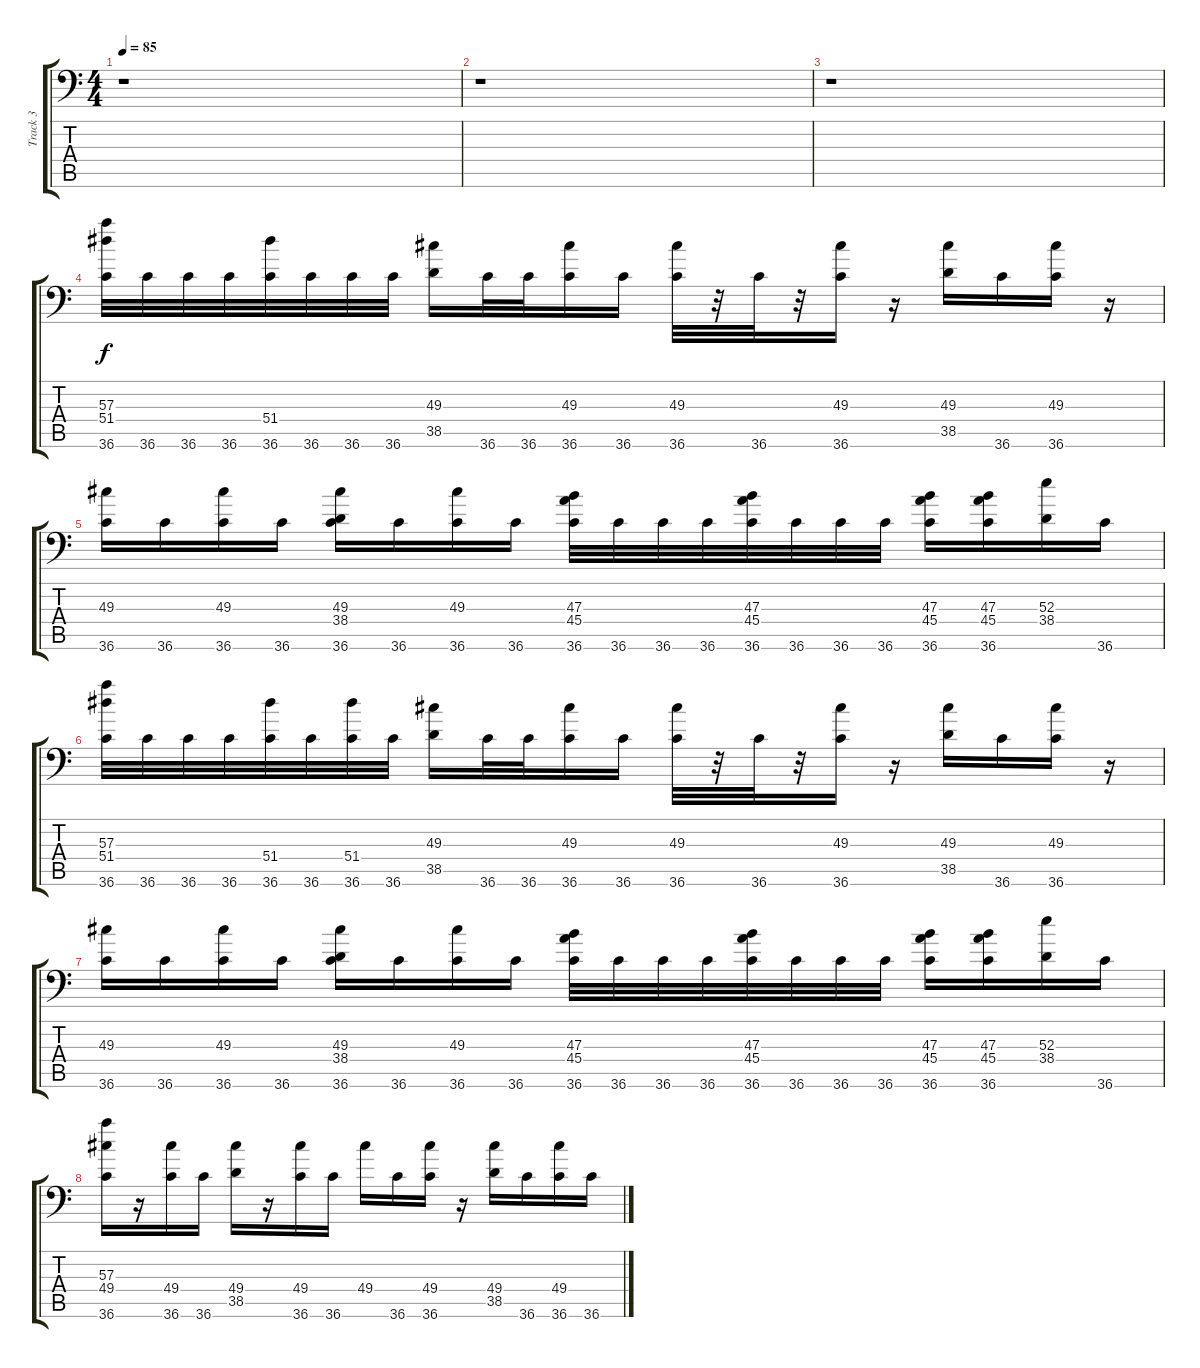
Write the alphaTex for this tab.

\track ("Track 3" "Track 3") {instrument acousticgrandpiano}
\staff {score tabs}
\tuning (C-1 C-1 C-1 C-1 C-1 C-1) {hide}
\ts (4 4)
\tempo 85
\clef f4
\ks c
r.1{dy f} |
r.1 |
r.1 |
(57.3 51.4 36.6).32 36.6.32 36.6.32 36.6.32 (51.4 36.6).32 36.6.32 36.6.32 36.6.32 (49.3 38.5).16 36.6.32 36.6.32 (49.3 36.6).16 36.6.16 (49.3 36.6).32 r.32 36.6.32 r.32 (49.3 36.6).16 r.16 (49.3 38.5).16 36.6.16 (49.3 36.6).16 r.16 |
(49.3 36.6).16 36.6.16 (49.3 36.6).16 36.6.16 (49.3 38.4 36.6).16 36.6.16 (49.3 36.6).16 36.6.16 (47.3 45.4 36.6).32 36.6.32 36.6.32 36.6.32 (47.3 45.4 36.6).32 36.6.32 36.6.32 36.6.32 (47.3 45.4 36.6).16 (47.3 45.4 36.6).16 (52.3 38.4).16 36.6.16 |
(57.3 51.4 36.6).32 36.6.32 36.6.32 36.6.32 (51.4 36.6).32 36.6.32 (51.4 36.6).32 36.6.32 (49.3 38.5).16 36.6.32 36.6.32 (49.3 36.6).16 36.6.16 (49.3 36.6).32 r.32 36.6.32 r.32 (49.3 36.6).16 r.16 (49.3 38.5).16 36.6.16 (49.3 36.6).16 r.16 |
(49.3 36.6).16 36.6.16 (49.3 36.6).16 36.6.16 (49.3 38.4 36.6).16 36.6.16 (49.3 36.6).16 36.6.16 (47.3 45.4 36.6).32 36.6.32 36.6.32 36.6.32 (47.3 45.4 36.6).32 36.6.32 36.6.32 36.6.32 (47.3 45.4 36.6).16 (47.3 45.4 36.6).16 (52.3 38.4).16 36.6.16 |
(57.3 49.4 36.6).16 r.16 (49.4 36.6).16 36.6.16 (49.4 38.5).16 r.16 (49.4 36.6).16 36.6.16 49.4.16 36.6.16 (49.4 36.6).16 r.16 (49.4 38.5).16 36.6.16 (49.4 36.6).16 36.6.16
